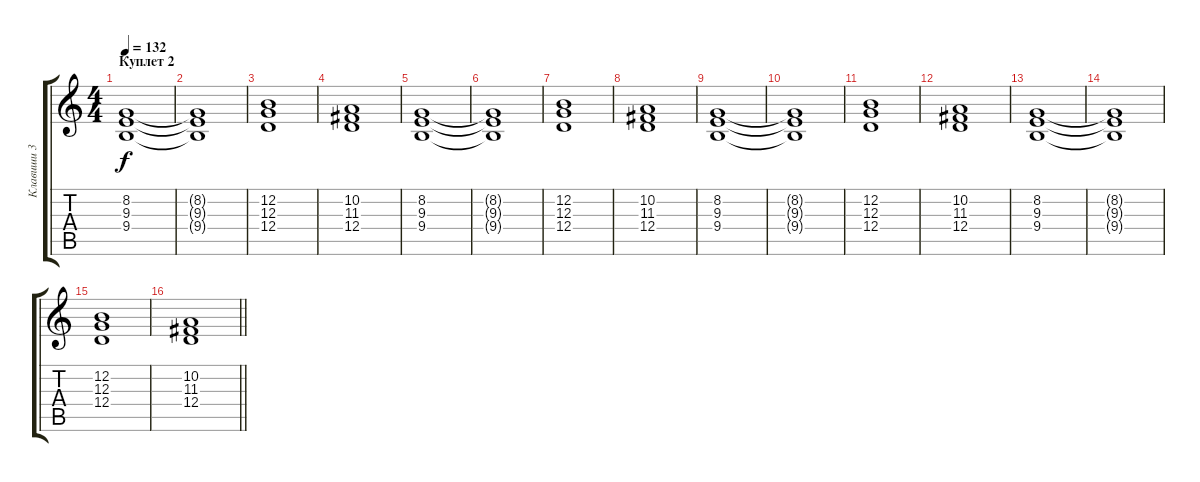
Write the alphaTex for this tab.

\track ("Клавиши 3" "Клавиши 3") {instrument pad2warm}
\staff {score tabs}
\tuning (E4 B3 G3 D3 A2 E2) {hide}
\ts (4 4)
\section ("" "Куплет 2")
\tempo 132
\clef g2
\ks c
(8.2{t} 9.3{t} 9.4{t}).1{dy f} |
(8.2{t} 9.3{t} 9.4{t}).1 |
(12.2 12.3 12.4).1 |
(10.2 11.3 12.4).1 |
(8.2 9.3 9.4).1 |
(8.2{t} 9.3{t} 9.4{t}).1 |
(12.2 12.3 12.4).1 |
(10.2 11.3 12.4).1 |
(8.2 9.3 9.4).1 |
(8.2{t} 9.3{t} 9.4{t}).1 |
(12.2 12.3 12.4).1 |
(10.2 11.3 12.4).1 |
(8.2 9.3 9.4).1 |
(8.2{t} 9.3{t} 9.4{t}).1 |
(12.2 12.3 12.4).1 |
\barLineRight lightlight
(10.2 11.3 12.4).1
